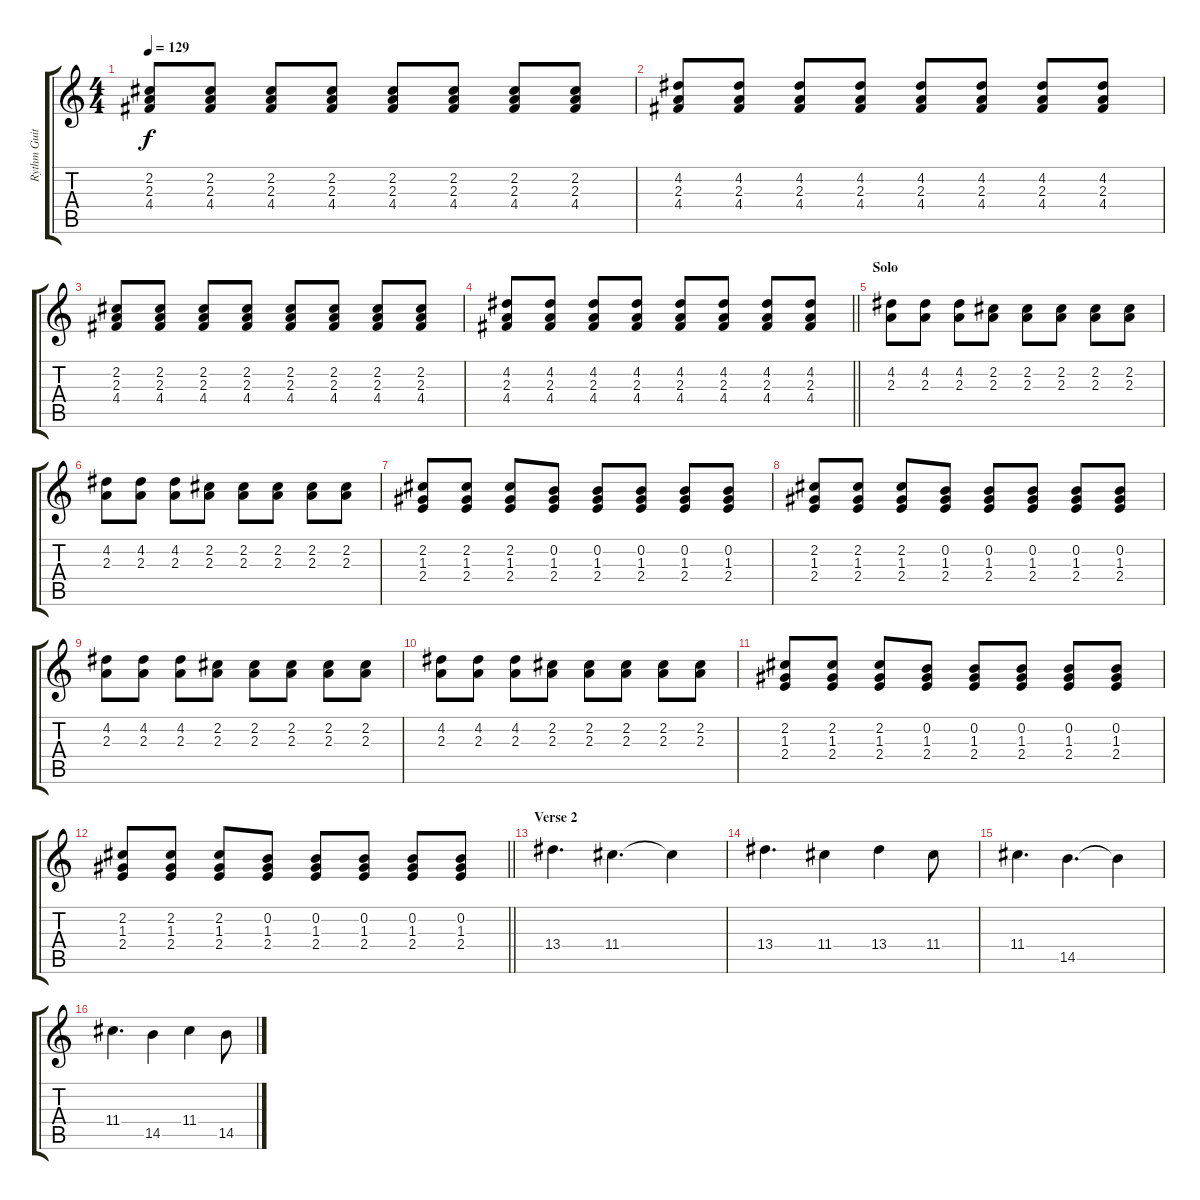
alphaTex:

\track ("Rythm Guitar" "Rythm Guit") {instrument overdrivenguitar}
\staff {score tabs}
\tuning (E4 B3 G3 D3 A2 E2) {hide}
\ts (4 4)
\tempo 129
\clef g2
\ks c
(2.2 2.3 4.4).8{dy f} (2.2 2.3 4.4).8 (2.2 2.3 4.4).8 (2.2 2.3 4.4).8 (2.2 2.3 4.4).8 (2.2 2.3 4.4).8 (2.2 2.3 4.4).8 (2.2 2.3 4.4).8 |
(4.2 2.3 4.4).8 (4.2 2.3 4.4).8 (4.2 2.3 4.4).8 (4.2 2.3 4.4).8 (4.2 2.3 4.4).8 (4.2 2.3 4.4).8 (4.2 2.3 4.4).8 (4.2 2.3 4.4).8 |
(2.2 2.3 4.4).8 (2.2 2.3 4.4).8 (2.2 2.3 4.4).8 (2.2 2.3 4.4).8 (2.2 2.3 4.4).8 (2.2 2.3 4.4).8 (2.2 2.3 4.4).8 (2.2 2.3 4.4).8 |
\barLineRight lightlight
(4.2 2.3 4.4).8 (4.2 2.3 4.4).8 (4.2 2.3 4.4).8 (4.2 2.3 4.4).8 (4.2 2.3 4.4).8 (4.2 2.3 4.4).8 (4.2 2.3 4.4).8 (4.2 2.3 4.4).8 |
\section ("" "Solo")
(4.2 2.3).8 (4.2 2.3).8 (4.2 2.3).8 (2.2 2.3).8 (2.2 2.3).8 (2.2 2.3).8 (2.2 2.3).8 (2.2 2.3).8 |
(4.2 2.3).8 (4.2 2.3).8 (4.2 2.3).8 (2.2 2.3).8 (2.2 2.3).8 (2.2 2.3).8 (2.2 2.3).8 (2.2 2.3).8 |
(2.2 1.3 2.4).8 (2.2 1.3 2.4).8 (2.2 1.3 2.4).8 (0.2 1.3 2.4).8 (0.2 1.3 2.4).8 (0.2 1.3 2.4).8 (0.2 1.3 2.4).8 (0.2 1.3 2.4).8 |
(2.2 1.3 2.4).8 (2.2 1.3 2.4).8 (2.2 1.3 2.4).8 (0.2 1.3 2.4).8 (0.2 1.3 2.4).8 (0.2 1.3 2.4).8 (0.2 1.3 2.4).8 (0.2 1.3 2.4).8 |
(4.2 2.3).8 (4.2 2.3).8 (4.2 2.3).8 (2.2 2.3).8 (2.2 2.3).8 (2.2 2.3).8 (2.2 2.3).8 (2.2 2.3).8 |
(4.2 2.3).8 (4.2 2.3).8 (4.2 2.3).8 (2.2 2.3).8 (2.2 2.3).8 (2.2 2.3).8 (2.2 2.3).8 (2.2 2.3).8 |
(2.2 1.3 2.4).8 (2.2 1.3 2.4).8 (2.2 1.3 2.4).8 (0.2 1.3 2.4).8 (0.2 1.3 2.4).8 (0.2 1.3 2.4).8 (0.2 1.3 2.4).8 (0.2 1.3 2.4).8 |
\barLineRight lightlight
(2.2 1.3 2.4).8 (2.2 1.3 2.4).8 (2.2 1.3 2.4).8 (0.2 1.3 2.4).8 (0.2 1.3 2.4).8 (0.2 1.3 2.4).8 (0.2 1.3 2.4).8 (0.2 1.3 2.4).8 |
\section ("" "Verse 2")
13.4.4{d} 11.4.4{d} 11.4{t}.4 |
13.4.4{d} 11.4.4 13.4.4 11.4.8 |
11.4.4{d} 14.5.4{d} 14.5{t}.4 |
11.4.4{d} 14.5.4 11.4.4 14.5.8
